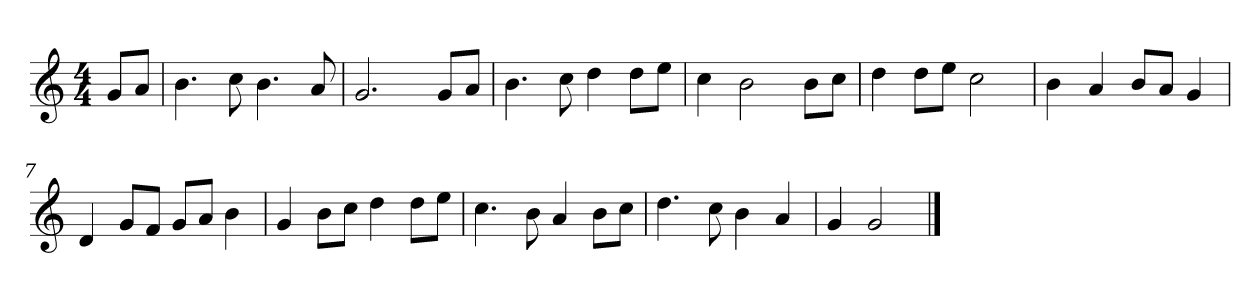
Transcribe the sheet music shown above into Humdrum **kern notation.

**kern
*part1
*staff1
*clefG2
*k[]
*C:
*M4/4
*MM120
=
8g/L
8a/J
=1
4.b
8cc
4.b
8a
=2
2.g
8g/L
8a/J
=3
4.b
8cc
4dd
8dd\L
8ee\J
=4
4cc
2b
8b\L
8cc\J
=5
4dd
8dd\L
8ee\J
2cc
=6
4b
4a
8b/L
8a/J
4g
=7
4d
8g/L
8f/J
8g/L
8a/J
4b
=8
4g
8b\L
8cc\J
4dd
8dd\L
8ee\J
=9
4.cc
8b
4a
8b\L
8cc\J
=10
4.dd
8cc
4b
4a
=11
4g
2g
==
*-
